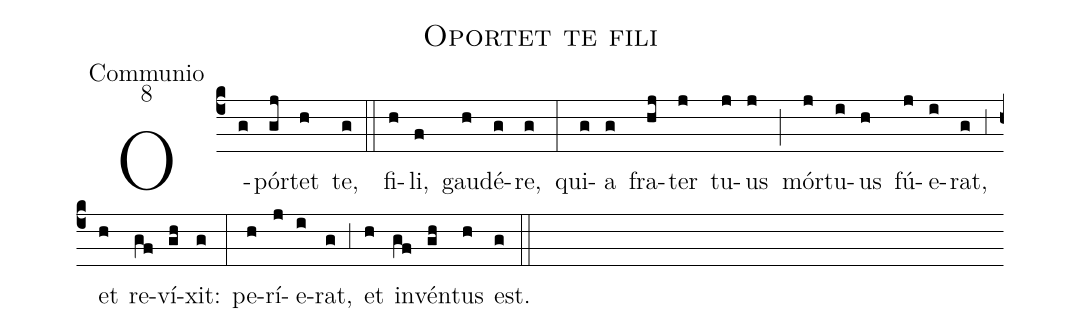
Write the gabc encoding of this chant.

name:Oportet te fili;
office-part:Communio;
mode:8;
%%
(c4) O(g)pór(gj)tet(h) te,(g) (::) fi(h)li,(f) gau(h)dé(g)re,(g) (:) qui(g)a(g) fra(hj)ter(j) tu(j)us(j) (;) mór(j)tu(i)us(h) fú(j)e(i)rat,(g) (;3) et(h) re(gf)ví(gh)xit:(g) (:) pe(h)rí(j)e(i)rat,(g) (;3) et(h) in(gf)vén(gh)tus(h) est.(g) (::)
